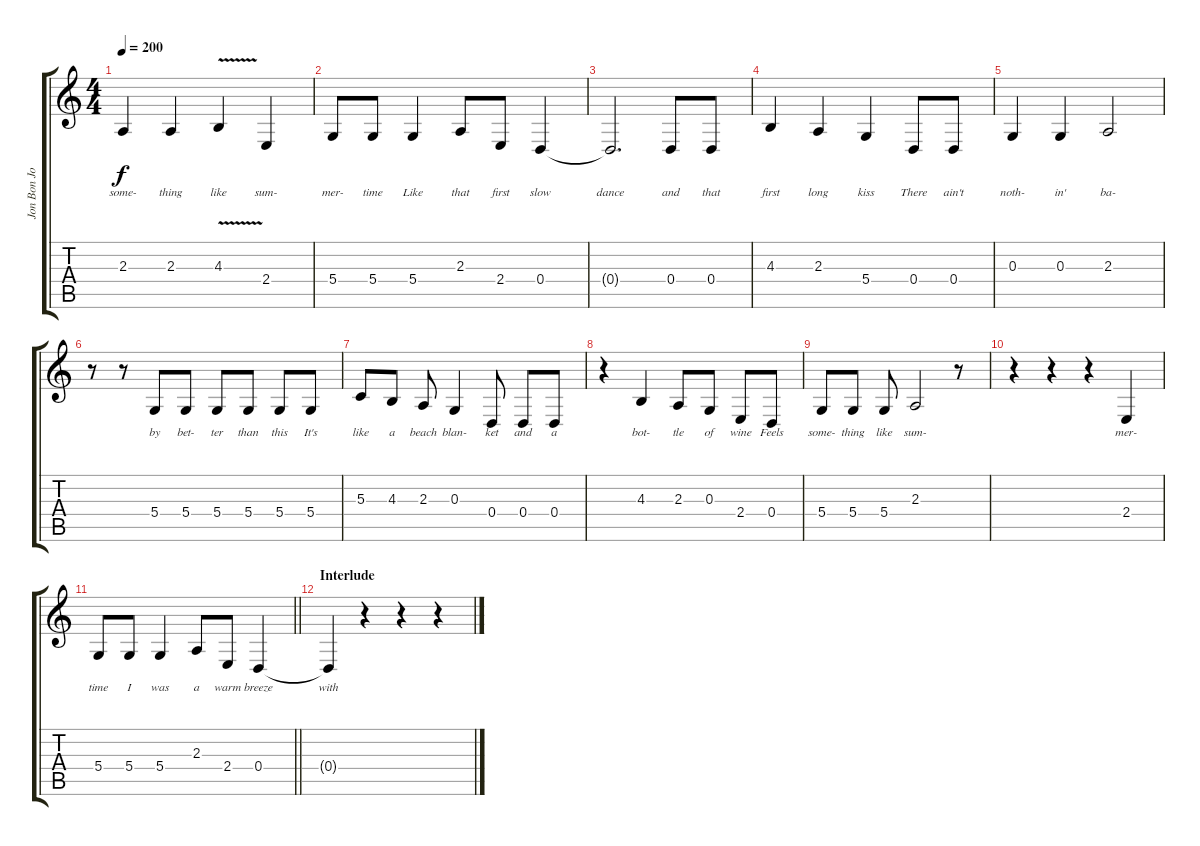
\track ("Jon Bon Jovi - Vocals" "Jon Bon Jo") {instrument altosax}
\staff {score tabs}
\tuning (E4 B3 G3 D3 A2 E2) {hide}
\ts (4 4)
\tempo 200
\clef g2
\ks c
2.3.4{lyrics (0 "some-") lyrics (1 "") lyrics (2 "") lyrics (3 "") lyrics (4 "") dy f} 2.3.4{lyrics (0 "thing") lyrics (1 "") lyrics (2 "") lyrics (3 "") lyrics (4 "")} 4.3{v}.4{lyrics (0 "like") lyrics (1 "") lyrics (2 "") lyrics (3 "") lyrics (4 "")} 2.4.4{lyrics (0 "sum-") lyrics (1 "") lyrics (2 "") lyrics (3 "") lyrics (4 "")} |
5.4.8{lyrics (0 "mer-") lyrics (1 "") lyrics (2 "") lyrics (3 "") lyrics (4 "")} 5.4.8{lyrics (0 "time") lyrics (1 "") lyrics (2 "") lyrics (3 "") lyrics (4 "")} 5.4.4{lyrics (0 "Like") lyrics (1 "") lyrics (2 "") lyrics (3 "") lyrics (4 "")} 2.3.8{lyrics (0 "that") lyrics (1 "") lyrics (2 "") lyrics (3 "") lyrics (4 "")} 2.4.8{lyrics (0 "first") lyrics (1 "") lyrics (2 "") lyrics (3 "") lyrics (4 "")} 0.4.4{lyrics (0 "slow") lyrics (1 "") lyrics (2 "") lyrics (3 "") lyrics (4 "")} |
0.4{t}.2{d lyrics (0 "dance") lyrics (1 "") lyrics (2 "") lyrics (3 "") lyrics (4 "")} 0.4.8{lyrics (0 "and") lyrics (1 "") lyrics (2 "") lyrics (3 "") lyrics (4 "")} 0.4.8{lyrics (0 "that") lyrics (1 "") lyrics (2 "") lyrics (3 "") lyrics (4 "")} |
4.3.4{lyrics (0 "first") lyrics (1 "") lyrics (2 "") lyrics (3 "") lyrics (4 "")} 2.3.4{lyrics (0 "long") lyrics (1 "") lyrics (2 "") lyrics (3 "") lyrics (4 "")} 5.4.4{lyrics (0 "kiss") lyrics (1 "") lyrics (2 "") lyrics (3 "") lyrics (4 "")} 0.4.8{lyrics (0 "There") lyrics (1 "") lyrics (2 "") lyrics (3 "") lyrics (4 "")} 0.4.8{lyrics (0 "ain't") lyrics (1 "") lyrics (2 "") lyrics (3 "") lyrics (4 "")} |
0.3.4{lyrics (0 "noth-") lyrics (1 "") lyrics (2 "") lyrics (3 "") lyrics (4 "")} 0.3.4{lyrics (0 "in'") lyrics (1 "") lyrics (2 "") lyrics (3 "") lyrics (4 "")} 2.3.2{lyrics (0 "ba-") lyrics (1 "") lyrics (2 "") lyrics (3 "") lyrics (4 "")} |
r.8 r.8 5.4.8{lyrics (0 "by") lyrics (1 "") lyrics (2 "") lyrics (3 "") lyrics (4 "")} 5.4.8{lyrics (0 "bet-") lyrics (1 "") lyrics (2 "") lyrics (3 "") lyrics (4 "")} 5.4.8{lyrics (0 "ter") lyrics (1 "") lyrics (2 "") lyrics (3 "") lyrics (4 "")} 5.4.8{lyrics (0 "than") lyrics (1 "") lyrics (2 "") lyrics (3 "") lyrics (4 "")} 5.4.8{lyrics (0 "this") lyrics (1 "") lyrics (2 "") lyrics (3 "") lyrics (4 "")} 5.4.8{lyrics (0 "It's") lyrics (1 "") lyrics (2 "") lyrics (3 "") lyrics (4 "")} |
5.3.8{lyrics (0 "like") lyrics (1 "") lyrics (2 "") lyrics (3 "") lyrics (4 "")} 4.3.8{lyrics (0 "a") lyrics (1 "") lyrics (2 "") lyrics (3 "") lyrics (4 "")} 2.3.8{lyrics (0 "beach") lyrics (1 "") lyrics (2 "") lyrics (3 "") lyrics (4 "")} 0.3.4{lyrics (0 "blan-") lyrics (1 "") lyrics (2 "") lyrics (3 "") lyrics (4 "")} 0.4.8{lyrics (0 "ket") lyrics (1 "") lyrics (2 "") lyrics (3 "") lyrics (4 "")} 0.4.8{lyrics (0 "and") lyrics (1 "") lyrics (2 "") lyrics (3 "") lyrics (4 "")} 0.4.8{lyrics (0 "a") lyrics (1 "") lyrics (2 "") lyrics (3 "") lyrics (4 "")} |
r.4 4.3.4{lyrics (0 "bot-") lyrics (1 "") lyrics (2 "") lyrics (3 "") lyrics (4 "")} 2.3.8{lyrics (0 "tle") lyrics (1 "") lyrics (2 "") lyrics (3 "") lyrics (4 "")} 0.3.8{lyrics (0 "of") lyrics (1 "") lyrics (2 "") lyrics (3 "") lyrics (4 "")} 2.4.8{lyrics (0 "wine") lyrics (1 "") lyrics (2 "") lyrics (3 "") lyrics (4 "")} 0.4.8{lyrics (0 "Feels") lyrics (1 "") lyrics (2 "") lyrics (3 "") lyrics (4 "")} |
5.4.8{lyrics (0 "some-") lyrics (1 "") lyrics (2 "") lyrics (3 "") lyrics (4 "")} 5.4.8{lyrics (0 "thing") lyrics (1 "") lyrics (2 "") lyrics (3 "") lyrics (4 "")} 5.4.8{lyrics (0 "like") lyrics (1 "") lyrics (2 "") lyrics (3 "") lyrics (4 "")} 2.3.2{lyrics (0 "sum-") lyrics (1 "") lyrics (2 "") lyrics (3 "") lyrics (4 "")} r.8 |
r.4 r.4 r.4 2.4.4{lyrics (0 "mer-") lyrics (1 "") lyrics (2 "") lyrics (3 "") lyrics (4 "")} |
\barLineRight lightlight
5.4.8{lyrics (0 "time") lyrics (1 "") lyrics (2 "") lyrics (3 "") lyrics (4 "")} 5.4.8{lyrics (0 "I") lyrics (1 "") lyrics (2 "") lyrics (3 "") lyrics (4 "")} 5.4.4{lyrics (0 "was") lyrics (1 "") lyrics (2 "") lyrics (3 "") lyrics (4 "")} 2.3.8{lyrics (0 "a") lyrics (1 "") lyrics (2 "") lyrics (3 "") lyrics (4 "")} 2.4.8{lyrics (0 "warm") lyrics (1 "") lyrics (2 "") lyrics (3 "") lyrics (4 "")} 0.4.4{lyrics (0 "breeze") lyrics (1 "") lyrics (2 "") lyrics (3 "") lyrics (4 "")} |
\section ("" "Interlude")
0.4{t}.4{lyrics (0 "with") lyrics (1 "") lyrics (2 "") lyrics (3 "") lyrics (4 "")} r.4 r.4 r.4
